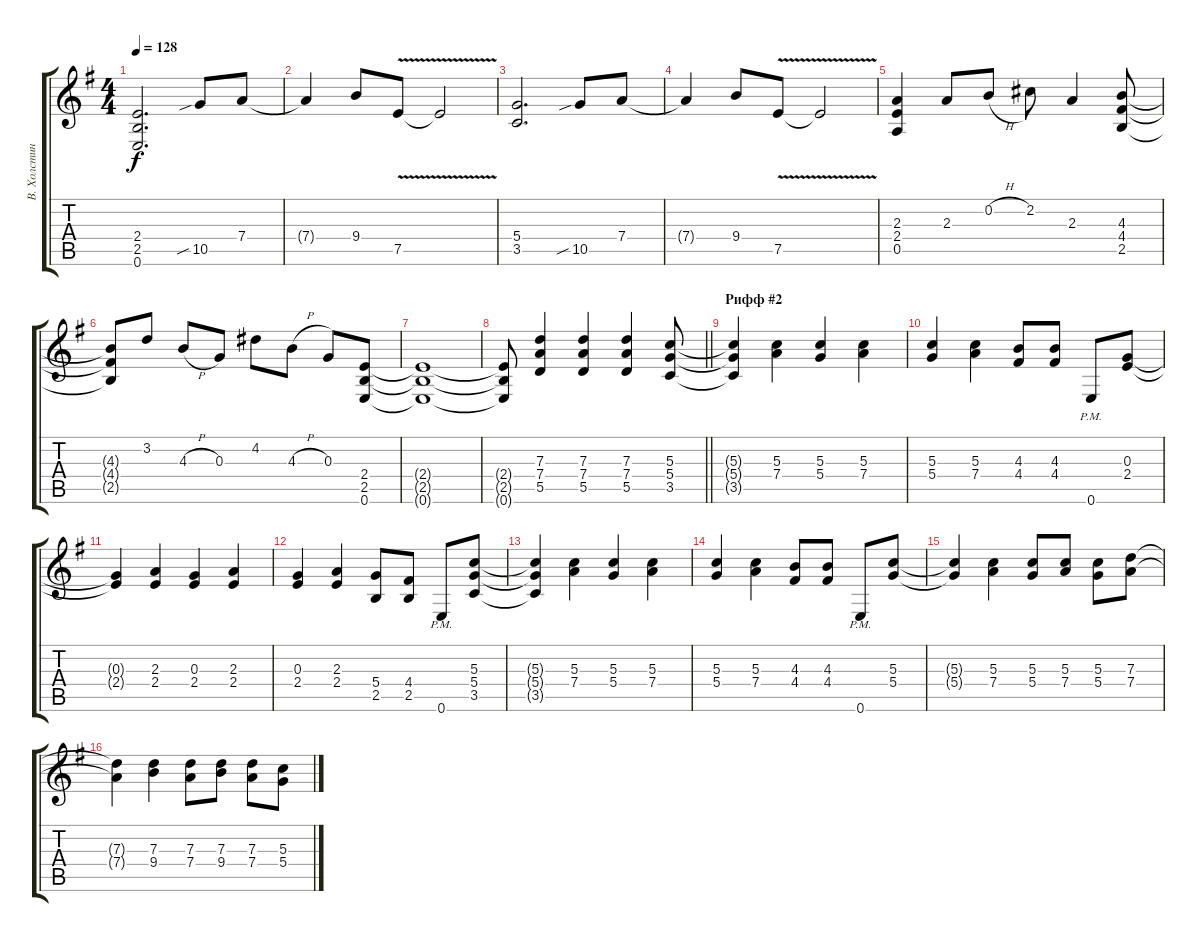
\track ("В. Холстинин" "В. Холстин") {instrument distortionguitar}
\staff {score tabs}
\tuning (E4 B3 G3 D3 A2 E2) {hide}
\ts (4 4)
\tempo 128
\clef g2
\ks g
(2.4 2.5 0.6).2{d dy f} 10.5{sib}.8 7.4.8 |
7.4{t}.4 9.4.8 7.5{v}.8 7.5{v t}.2 |
(5.4 3.5).2{d} 10.5{sib}.8 7.4.8 |
7.4{t}.4 9.4.8 7.5{v}.8 7.5{v t}.2 |
(2.3 2.4 0.5).4 2.3.8 0.2{h}.8 2.2.8 2.3.4 (4.3 4.4 2.5).8 |
(4.3{t} 4.4{t} 2.5{t}).8 3.2.8 4.3{h}.8 0.3.8 4.2.8 4.3{h}.8 0.3.8 (2.4 2.5 0.6).8 |
(2.4{t} 2.5{t} 0.6{t}).1 |
\barLineRight lightlight
(2.4{t} 2.5{t} 0.6{t}).8 (7.3 7.4 5.5).4 (7.3 7.4 5.5).4 (7.3 7.4 5.5).4 (5.3 5.4 3.5).8 |
\section ("" "Рифф #2")
(5.3{t} 5.4{t} 3.5{t}).4 (5.3 7.4).4 (5.3 5.4).4 (5.3 7.4).4 |
(5.3 5.4).4 (5.3 7.4).4 (4.3 4.4).8 (4.3 4.4).8 0.6{pm}.8 (0.3 2.4).8 |
(0.3{t} 2.4{t}).4 (2.3 2.4).4 (0.3 2.4).4 (2.3 2.4).4 |
(0.3 2.4).4 (2.3 2.4).4 (5.4 2.5).8 (4.4 2.5).8 0.6{pm}.8 (5.3 5.4 3.5).8 |
(5.3{t} 5.4{t} 3.5{t}).4 (5.3 7.4).4 (5.3 5.4).4 (5.3 7.4).4 |
(5.3 5.4).4 (5.3 7.4).4 (4.3 4.4).8 (4.3 4.4).8 0.6{pm}.8 (5.3 5.4).8 |
(5.3{t} 5.4{t}).4 (5.3 7.4).4 (5.3 5.4).8 (5.3 7.4).8 (5.3 5.4).8 (7.3 7.4).8 |
(7.3{t} 7.4{t}).4 (7.3 9.4).4 (7.3 7.4).8 (7.3 9.4).8 (7.3 7.4).8 (5.3 5.4).8
